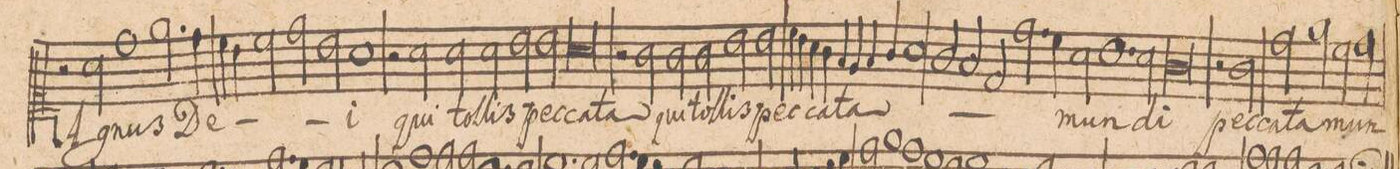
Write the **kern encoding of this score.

**kern	**text
*I"[CANTVS.]	*
*clefC1	*
*k[]	*
*met(C|)	*
*M2/1	*
2r	.
2a\	Ag-
1dd	-nus
=49-	=49-
2.ee\	.
4dd\	De-
4cc\	.
4b\	.
2cc\	.
=50-	=50-
2dd\	.
2b\	.
1a	-i
=51-	=51-
2r	.
2a\	qui
2a\	tol-
2a\	-lis
=52-	=52-
2b\	pec-
2b\	-ca-
0a	-ta
=53-	=53-
2r	.
2g\	qui
=54-	=54-
2g\	tol-
2g\	-lis
2b\	pec-
2b\	-ca-
=55-	=55-
4cc\	-ta
4b\	.
4a\	.
4g\	.
4f/	.
4e/	.
4f/	.
4g/	.
=56-	=56-
1a	.
2g/	.
2f/	.
=57-	=57-
2d/	.
2.dd\	.
4cc\	.
2a\	.
=58-	=58-
1.b	mun-
2a\	.
=59-	=59-
0g	-di
=60-	=60-
2r	.
2g\	pec-
2dd\	-ca-
2ee\	-ta
=61-	=61-
2cc\	mun-
2dd\	.
*-	*-
